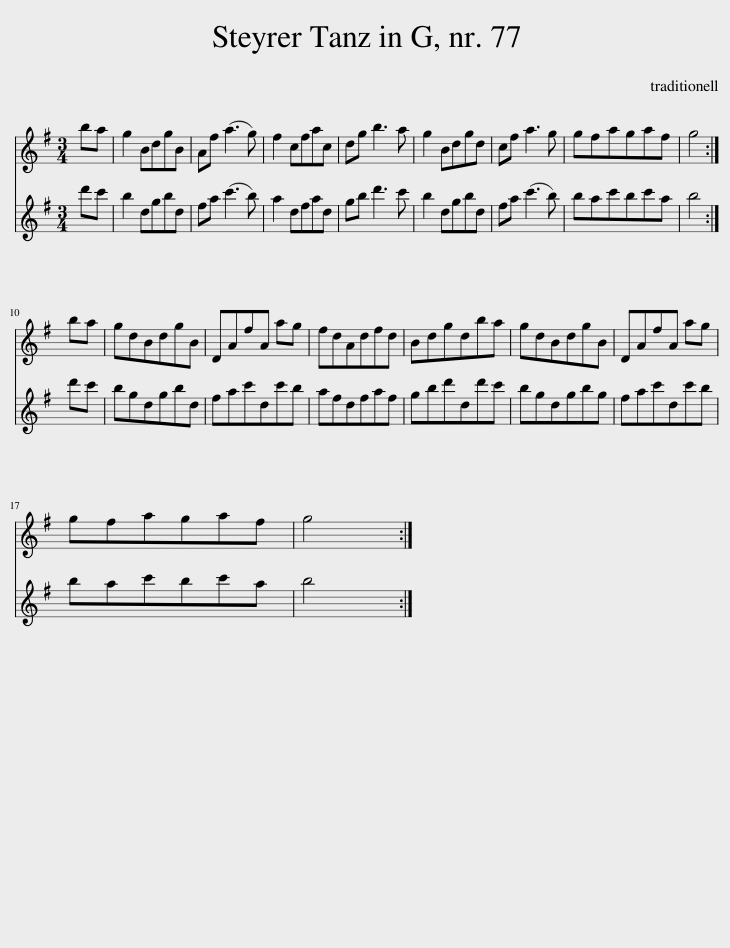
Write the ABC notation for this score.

X:1
%%score 1 2
L:1/8
M:3/4
I:linebreak $
K:G
V:1 treble
V:2 treble
V:1
 ba | g2 BdgB | Af (a3 g) | f2 cfac | dg b3 a | %5
 g2 Bdgd | cf a3 g | gfagaf | g4 :|$ ba | %10
 gdBdgB | DAfA ag | fdAdfd | Bdgdba | gdBdgB | %15
 DAfA ag |$ gfagaf | g4 :| %18
V:2
 d'c' | b2 dgbd | fa (c'3 b) | a2 dfad | gb d'3 c' | %5
 b2 dgbd | fa (c'3 b) | bac'bc'a | b4 :|$ d'c' | %10
 bgdgbd | fac'dc'b | afdfaf | gbd'dd'c' | bgdgbg | %15
 fac'dc'b |$ bac'bc'a | b4 :| %18
